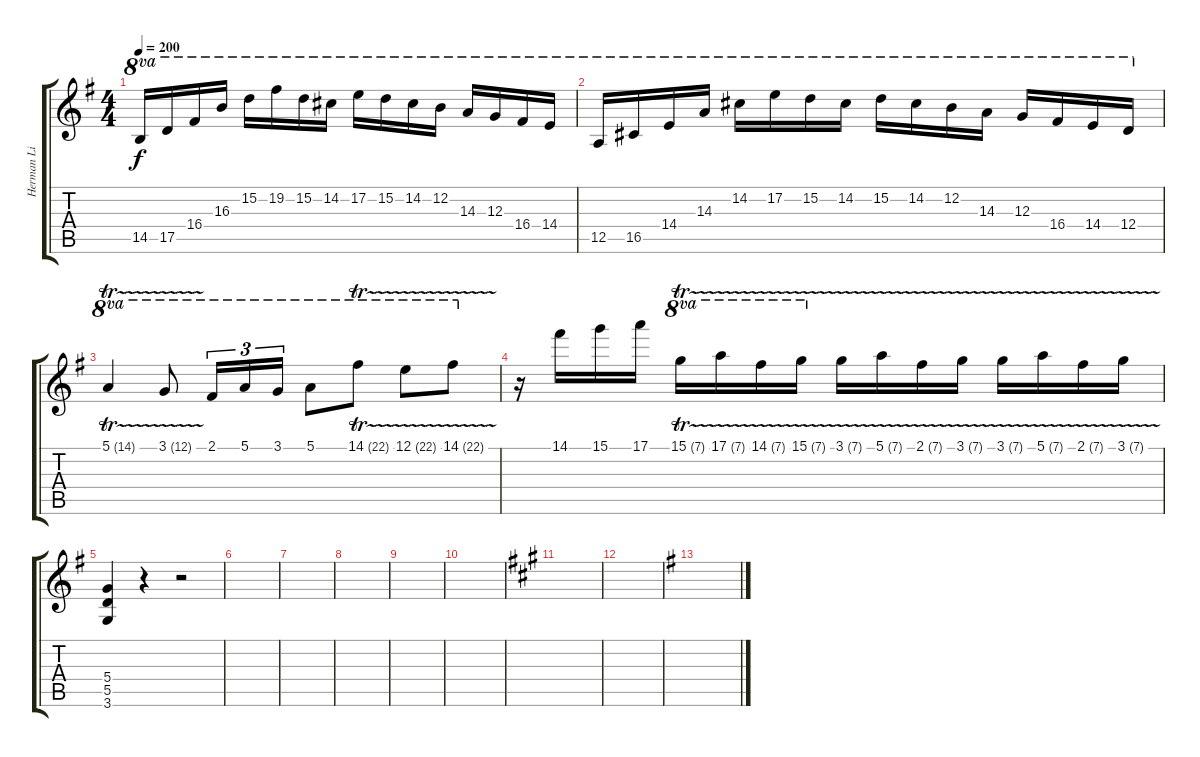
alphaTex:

\track ("Herman Li" "Herman Li") {instrument distortionguitar}
\staff {score tabs}
\tuning (E4 B3 G3 D3 A2 E2) {hide}
\ts (4 4)
\tempo 200
\clef g2
\ks g
14.5.16{ot 8va dy f} 17.5.16{ot 8va} 16.4.16{ot 8va} 16.3.16{ot 8va} 15.2.16{ot 8va} 19.2.16{ot 8va} 15.2.16{ot 8va} 14.2.16{ot 8va} 17.2.16{ot 8va} 15.2.16{ot 8va} 14.2.16{ot 8va} 12.2.16{ot 8va} 14.3.16{ot 8va} 12.3.16{ot 8va} 16.4.16{ot 8va} 14.4.16{ot 8va} |
12.5.16{ot 8va} 16.5.16{ot 8va} 14.4.16{ot 8va} 14.3.16{ot 8va} 14.2.16{ot 8va} 17.2.16{ot 8va} 15.2.16{ot 8va} 14.2.16{ot 8va} 15.2.16{ot 8va} 14.2.16{ot 8va} 12.2.16{ot 8va} 14.3.16{ot 8va} 12.3.16{ot 8va} 16.4.16{ot 8va} 14.4.16{ot 8va} 12.4.16{ot 8va} |
5.1{tr (14 32)}.4{ot 8va} 3.1{tr (12 32)}.8{ot 8va} 2.1.16{tu (3 2) ot 8va} 5.1.16{tu (3 2) ot 8va} 3.1.16{tu (3 2) ot 8va} 5.1.8{ot 8va} 14.1{tr (22 32)}.8{ot 8va} 12.1{tr (22 32)}.8{ot 8va} 14.1{tr (22 32)}.8{ot 8va} |
r.16 14.1.16 15.1.16 17.1.16 15.1{tr (7 32)}.16{ot 8va} 17.1{tr (7 32)}.16{ot 8va} 14.1{tr (7 32)}.16{ot 8va} 15.1{tr (7 32)}.16{ot 8va} 3.1{tr (7 32)}.16 5.1{tr (7 32)}.16 2.1{tr (7 32)}.16 3.1{tr (7 32)}.16 3.1{tr (7 32)}.16 5.1{tr (7 32)}.16 2.1{tr (7 32)}.16 3.1{tr (7 32)}.16 |
(5.4 5.5 3.6).4 r.4 r.2 |
|
|
|
|
|
\ks a
|
|
\ks g
